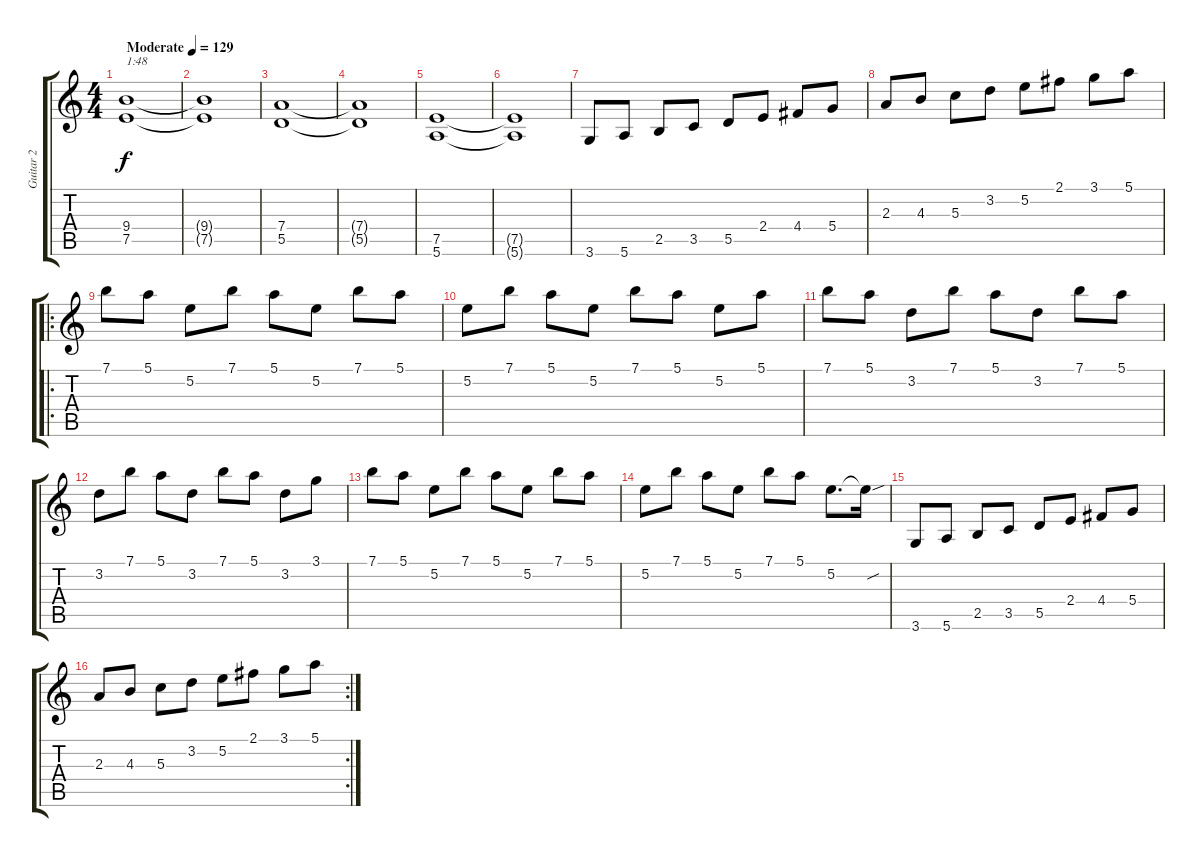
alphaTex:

\track ("Guitar 2" "Guitar 2") {instrument distortionguitar}
\staff {score tabs}
\tuning (E4 B3 G3 D3 A2 E2) {hide}
\ts (4 4)
\tempo (129 "Moderate")
\clef g2
\ks c
(9.4 7.5).1{txt "1:48" dy f instrument distortionguitar} |
(9.4{t} 7.5{t}).1 |
(7.4 5.5).1 |
(7.4{t} 5.5{t}).1 |
(7.5 5.6).1 |
(7.5{t} 5.6{t}).1 |
3.6.8 5.6.8 2.5.8 3.5.8 5.5.8 2.4.8 4.4.8 5.4.8 |
2.3.8 4.3.8 5.3.8 3.2.8 5.2.8 2.1.8 3.1.8 5.1.8 |
\ro
7.1.8 5.1.8 5.2.8 7.1.8 5.1.8 5.2.8 7.1.8 5.1.8 |
5.2.8 7.1.8 5.1.8 5.2.8 7.1.8 5.1.8 5.2.8 5.1.8 |
7.1.8 5.1.8 3.2.8 7.1.8 5.1.8 3.2.8 7.1.8 5.1.8 |
3.2.8 7.1.8 5.1.8 3.2.8 7.1.8 5.1.8 3.2.8 3.1.8 |
7.1.8 5.1.8 5.2.8 7.1.8 5.1.8 5.2.8 7.1.8 5.1.8 |
5.2.8 7.1.8 5.1.8 5.2.8 7.1.8 5.1.8 5.2.8{d} 5.2{sou t}.16 |
3.6.8 5.6.8 2.5.8 3.5.8 5.5.8 2.4.8 4.4.8 5.4.8 |
\rc 2
2.3.8 4.3.8 5.3.8 3.2.8 5.2.8 2.1.8 3.1.8 5.1.8
